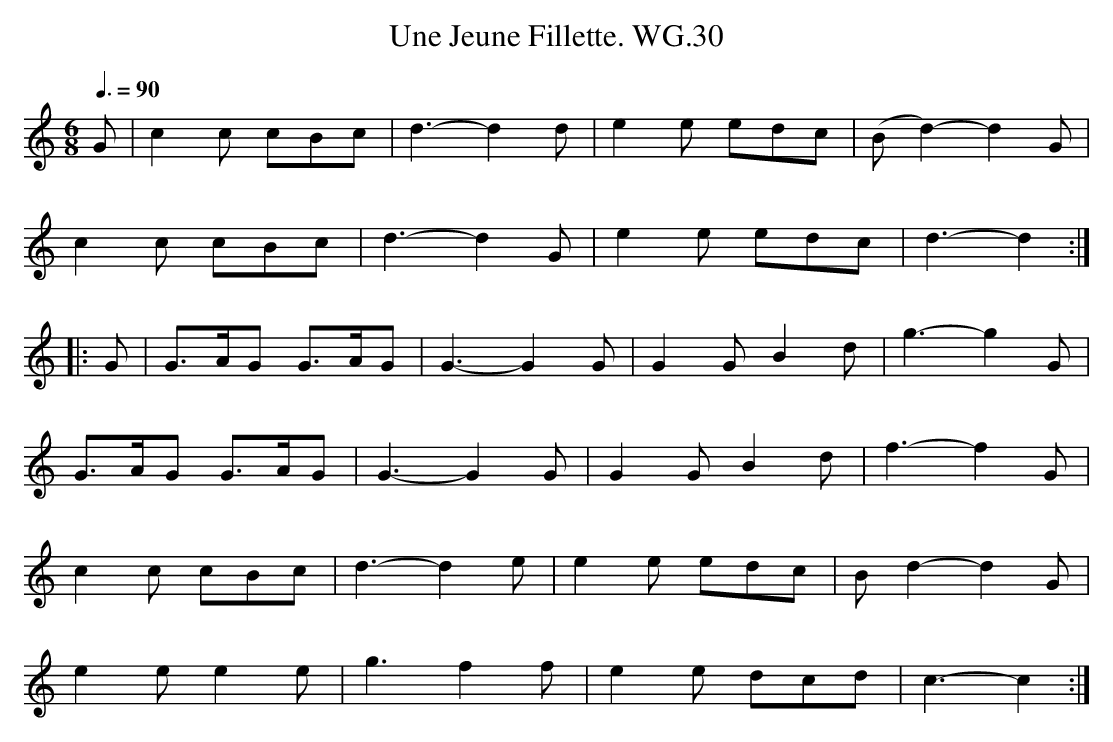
X:1
T:Une Jeune Fillette. WG.30
M:6/8
L:1/8
Q:3/8=90
K:C
G|c2c cBc|d3- d2d|e2e edc|(Bd2)- d2G|
c2c cBc|d3- d2G|e2e edc|d3- d2:|
|:G|G>AG G>AG|G3- G2G|G2G B2d|g3- g2G|
G>AG G>AG|G3- G2G|G2G B2d|f3- f2G|
c2c cBc|d3- d2e|e2e edc|Bd2- d2G|
e2e e2e|g3 f2f|e2e dcd|c3- c2:|
